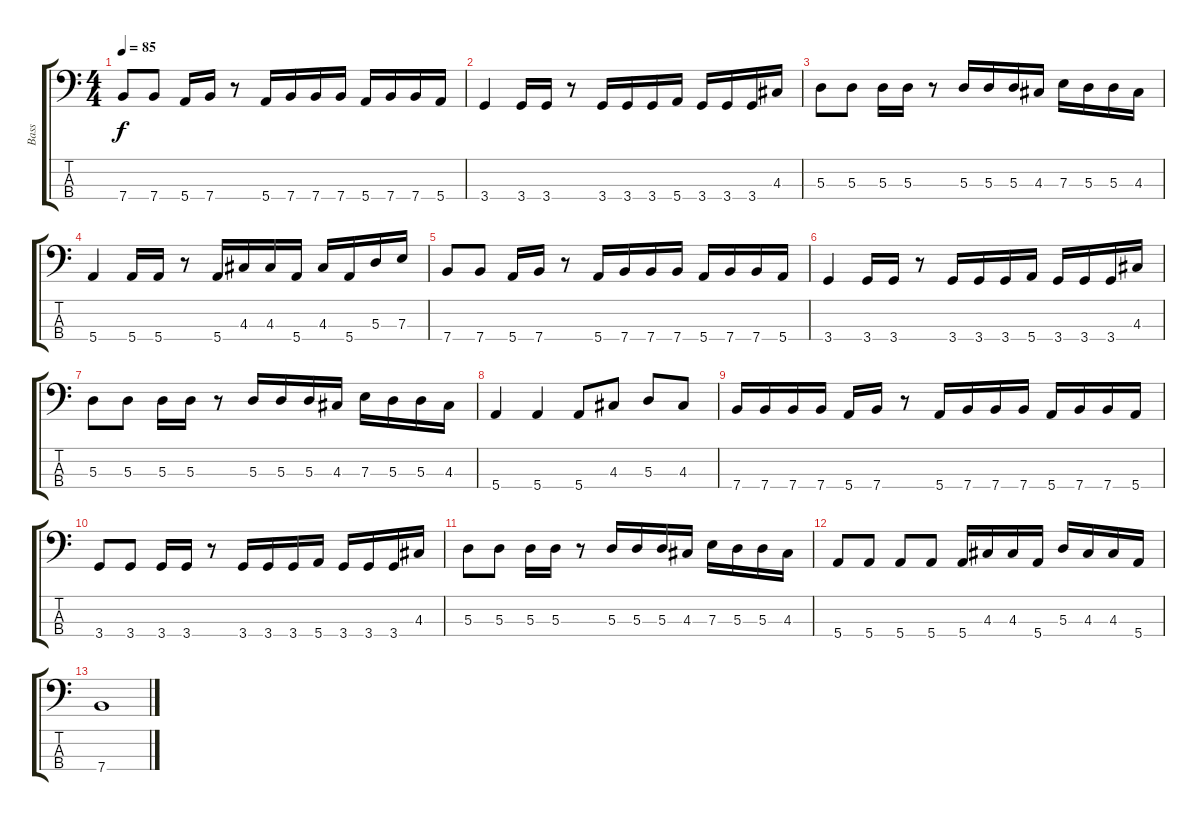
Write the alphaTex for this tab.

\track ("Bass" "Bass") {instrument electricbassfinger}
\staff {score tabs}
\tuning (G2 D2 A1 E1) {hide}
\ts (4 4)
\tempo 85
\clef f4
\ks c
7.4.8{dy f} 7.4.8 5.4.16 7.4.16 r.8 5.4.16 7.4.16 7.4.16 7.4.16 5.4.16 7.4.16 7.4.16 5.4.16 |
3.4.4 3.4.16 3.4.16 r.8 3.4.16 3.4.16 3.4.16 5.4.16 3.4.16 3.4.16 3.4.16 4.3.16 |
5.3.8 5.3.8 5.3.16 5.3.16 r.8 5.3.16 5.3.16 5.3.16 4.3.16 7.3.16 5.3.16 5.3.16 4.3.16 |
5.4.4 5.4.16 5.4.16 r.8 5.4.16 4.3.16 4.3.16 5.4.16 4.3.16 5.4.16 5.3.16 7.3.16 |
7.4.8 7.4.8 5.4.16 7.4.16 r.8 5.4.16 7.4.16 7.4.16 7.4.16 5.4.16 7.4.16 7.4.16 5.4.16 |
3.4.4 3.4.16 3.4.16 r.8 3.4.16 3.4.16 3.4.16 5.4.16 3.4.16 3.4.16 3.4.16 4.3.16 |
5.3.8 5.3.8 5.3.16 5.3.16 r.8 5.3.16 5.3.16 5.3.16 4.3.16 7.3.16 5.3.16 5.3.16 4.3.16 |
5.4.4 5.4.4 5.4.8 4.3.8 5.3.8 4.3.8 |
7.4.16 7.4.16 7.4.16 7.4.16 5.4.16 7.4.16 r.8 5.4.16 7.4.16 7.4.16 7.4.16 5.4.16 7.4.16 7.4.16 5.4.16 |
3.4.8 3.4.8 3.4.16 3.4.16 r.8 3.4.16 3.4.16 3.4.16 5.4.16 3.4.16 3.4.16 3.4.16 4.3.16 |
5.3.8 5.3.8 5.3.16 5.3.16 r.8 5.3.16 5.3.16 5.3.16 4.3.16 7.3.16 5.3.16 5.3.16 4.3.16 |
5.4.8 5.4.8 5.4.8 5.4.8 5.4.16 4.3.16 4.3.16 5.4.16 5.3.16 4.3.16 4.3.16 5.4.16 |
7.4.1
